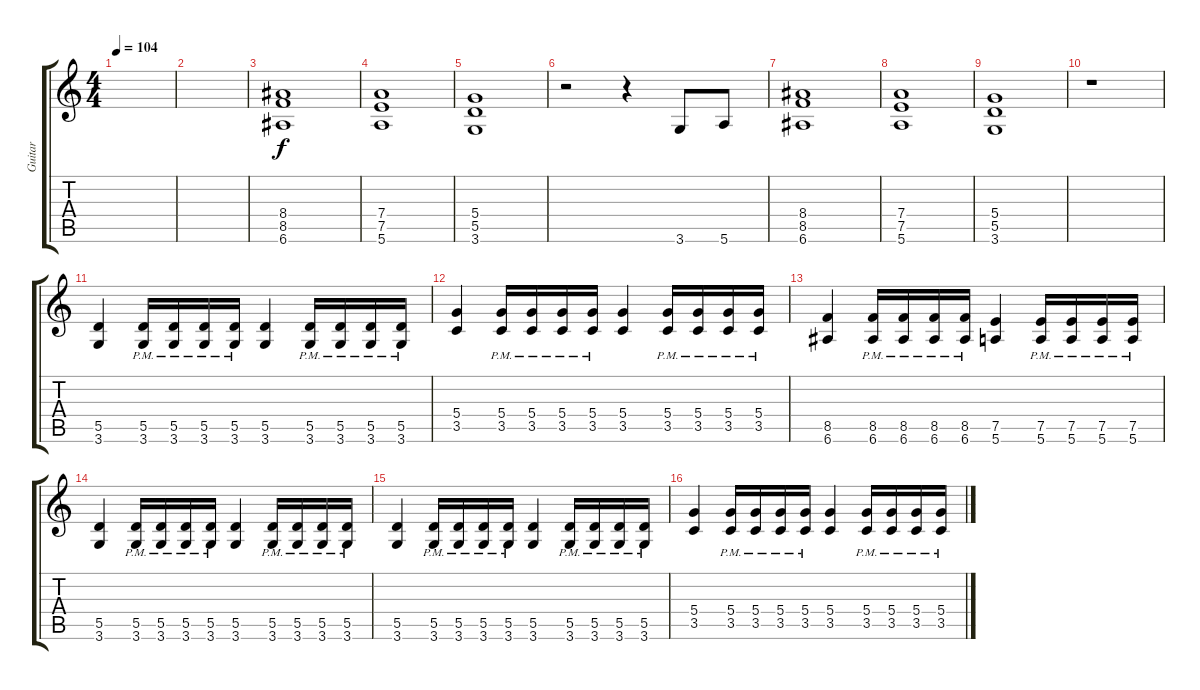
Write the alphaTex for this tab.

\track ("Guitar" "Guitar") {instrument overdrivenguitar}
\staff {score tabs}
\tuning (E4 B3 G3 D3 A2 E2) {hide}
\ts (4 4)
\tempo 104
\clef g2
\ks c
|
|
(8.4 8.5 6.6).1 |
(7.4 7.5 5.6).1 |
(5.4 5.5 3.6).1 |
r.2 r.4 3.6.8 5.6.8 |
(8.4 8.5 6.6).1 |
(7.4 7.5 5.6).1 |
(5.4 5.5 3.6).1 |
r.1 |
(5.5 3.6).4 (5.5 3.6{pm}).16 (5.5 3.6{pm}).16 (5.5 3.6{pm}).16 (5.5 3.6{pm}).16 (5.5 3.6).4 (5.5 3.6{pm}).16 (5.5 3.6{pm}).16 (5.5 3.6{pm}).16 (5.5 3.6{pm}).16 |
(5.4 3.5).4 (5.4 3.5{pm}).16 (5.4 3.5{pm}).16 (5.4 3.5{pm}).16 (5.4 3.5{pm}).16 (5.4 3.5).4 (5.4 3.5{pm}).16 (5.4 3.5{pm}).16 (5.4 3.5{pm}).16 (5.4 3.5{pm}).16 |
(8.5 6.6).4 (8.5 6.6{pm}).16 (8.5 6.6{pm}).16 (8.5 6.6{pm}).16 (8.5 6.6{pm}).16 (7.5 5.6).4 (7.5 5.6{pm}).16 (7.5 5.6{pm}).16 (7.5 5.6{pm}).16 (7.5 5.6{pm}).16 |
(5.5 3.6).4 (5.5 3.6{pm}).16 (5.5 3.6{pm}).16 (5.5 3.6{pm}).16 (5.5 3.6{pm}).16 (5.5 3.6).4 (5.5 3.6{pm}).16 (5.5 3.6{pm}).16 (5.5 3.6{pm}).16 (5.5 3.6{pm}).16 |
(5.5 3.6).4 (5.5 3.6{pm}).16 (5.5 3.6{pm}).16 (5.5 3.6{pm}).16 (5.5 3.6{pm}).16 (5.5 3.6).4 (5.5 3.6{pm}).16 (5.5 3.6{pm}).16 (5.5 3.6{pm}).16 (5.5 3.6{pm}).16 |
(5.4 3.5).4 (5.4 3.5{pm}).16 (5.4 3.5{pm}).16 (5.4 3.5{pm}).16 (5.4 3.5{pm}).16 (5.4 3.5).4 (5.4 3.5{pm}).16 (5.4 3.5{pm}).16 (5.4 3.5{pm}).16 (5.4 3.5{pm}).16
